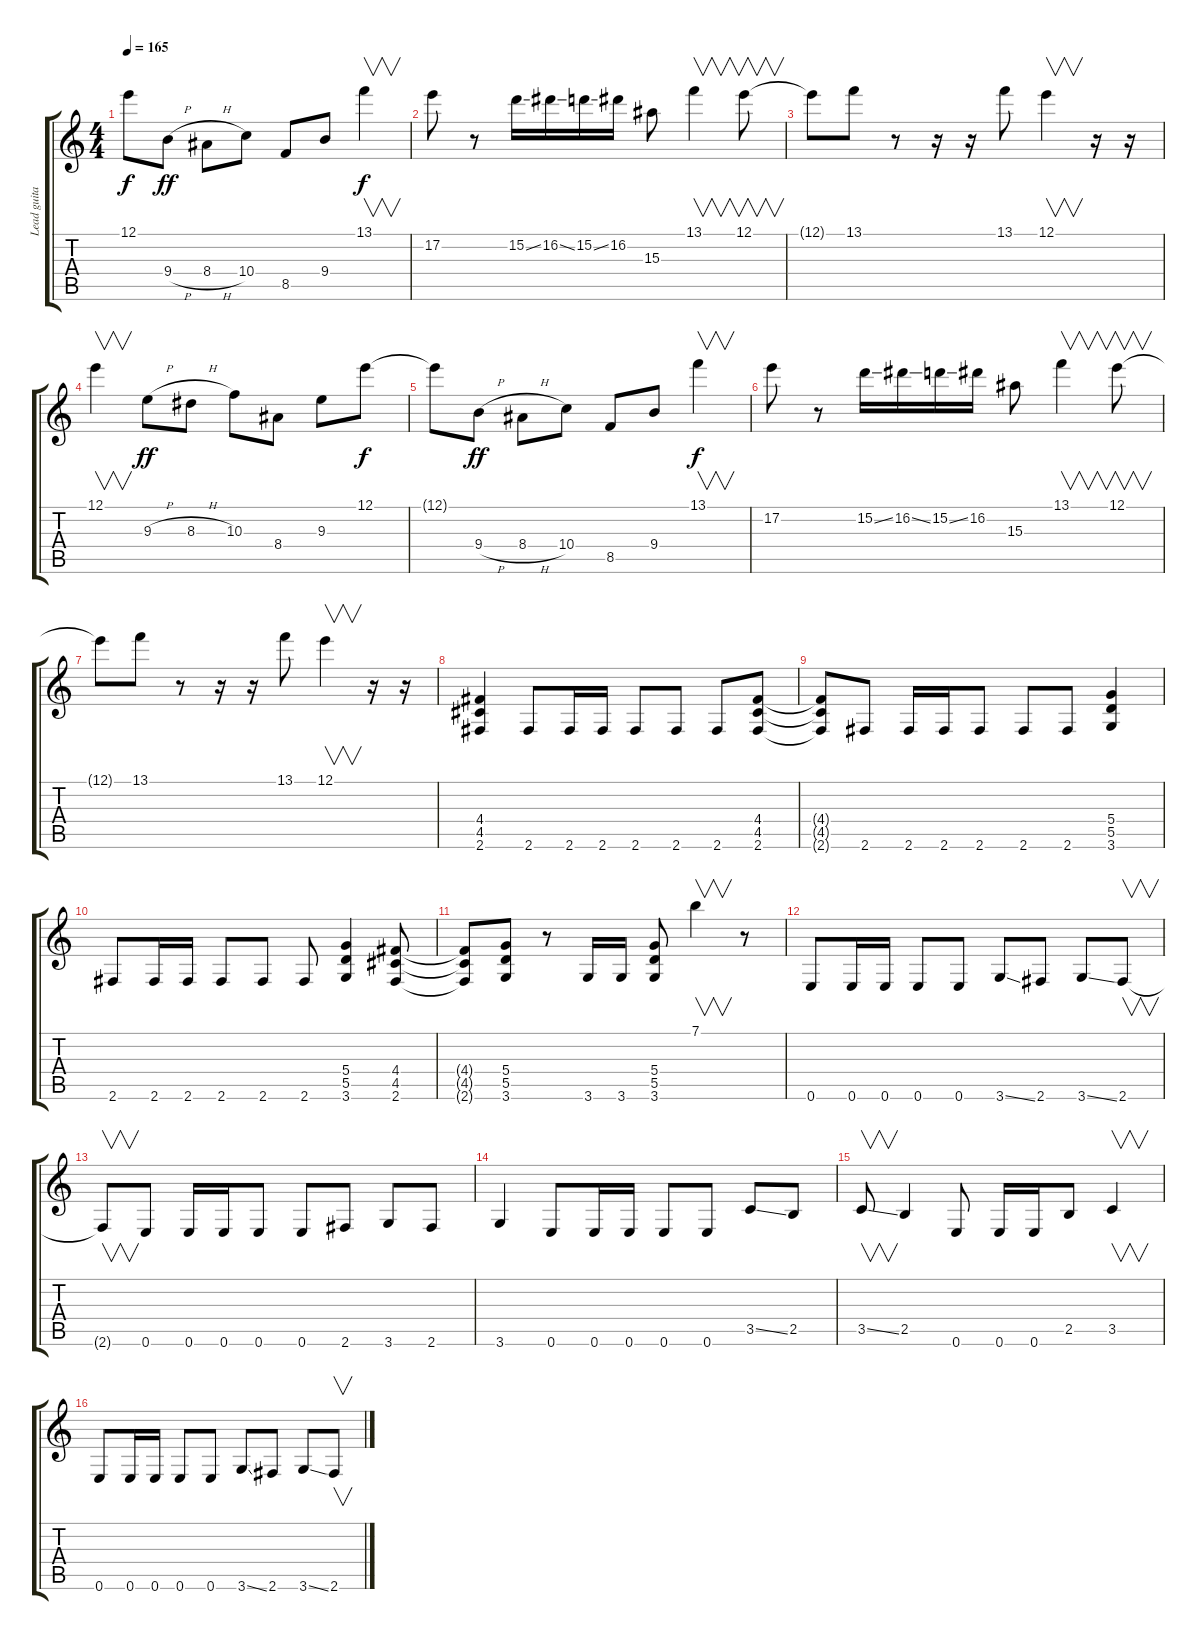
\track ("Lead guitar" "Lead guita") {instrument overdrivenguitar}
\staff {score tabs}
\tuning (E4 B3 G3 D3 A2 E2) {hide}
\ts (4 4)
\tempo 165
\clef g2
\ks c
12.1{t}.8{dy f} 9.4{h}.8{dy ff} 8.4{h}.8 10.4.8 8.5.8 9.4.8 13.1.4{v dy f} |
17.2.8 r.8 15.2{ss}.16 16.2{ss}.16 15.2{ss}.16 16.2.16 15.3.8 13.1.4{v} 12.1.8{v} |
12.1{t}.8 13.1.8 r.8 r.16 r.16 13.1.8 12.1.4{v} r.16 r.16 |
12.1.4{v} 9.3{h}.8{dy ff} 8.3{h}.8 10.3.8 8.4.8 9.3.8 12.1.8{dy f} |
12.1{t}.8 9.4{h}.8{dy ff} 8.4{h}.8 10.4.8 8.5.8 9.4.8 13.1.4{v dy f} |
17.2.8 r.8 15.2{ss}.16 16.2{ss}.16 15.2{ss}.16 16.2.16 15.3.8 13.1.4{v} 12.1.8{v} |
12.1{t}.8 13.1.8 r.8 r.16 r.16 13.1.8 12.1.4{v} r.16 r.16 |
(4.4 4.5 2.6).4 2.6.8 2.6.16 2.6.16 2.6.8 2.6.8 2.6.8 (4.4 4.5 2.6).8 |
(4.4{t} 4.5{t} 2.6{t}).8 2.6.8 2.6.16 2.6.16 2.6.8 2.6.8 2.6.8 (5.4 5.5 3.6).4 |
2.6.8 2.6.16 2.6.16 2.6.8 2.6.8 2.6.8 (5.4 5.5 3.6).4 (4.4 4.5 2.6).8 |
(4.4{t} 4.5{t} 2.6{t}).8 (5.4 5.5 3.6).8 r.8 3.6.16 3.6.16 (5.4 5.5 3.6).8 7.1.4{v} r.8 |
0.6.8 0.6.16 0.6.16 0.6.8 0.6.8 3.6{ss}.8 2.6.8 3.6{ss}.8 2.6.8{v} |
2.6{t}.8{v} 0.6.8 0.6.16 0.6.16 0.6.8 0.6.8 2.6.8 3.6.8 2.6.8 |
3.6.4 0.6.8 0.6.16 0.6.16 0.6.8 0.6.8 3.5{ss}.8 2.5.8 |
3.5{ss}.8{v} 2.5.4 0.6.8 0.6.16 0.6.16 2.5.8 3.5.4{v} |
0.6.8 0.6.16 0.6.16 0.6.8 0.6.8 3.6{ss}.8 2.6.8 3.6{ss}.8 2.6.8{v}
